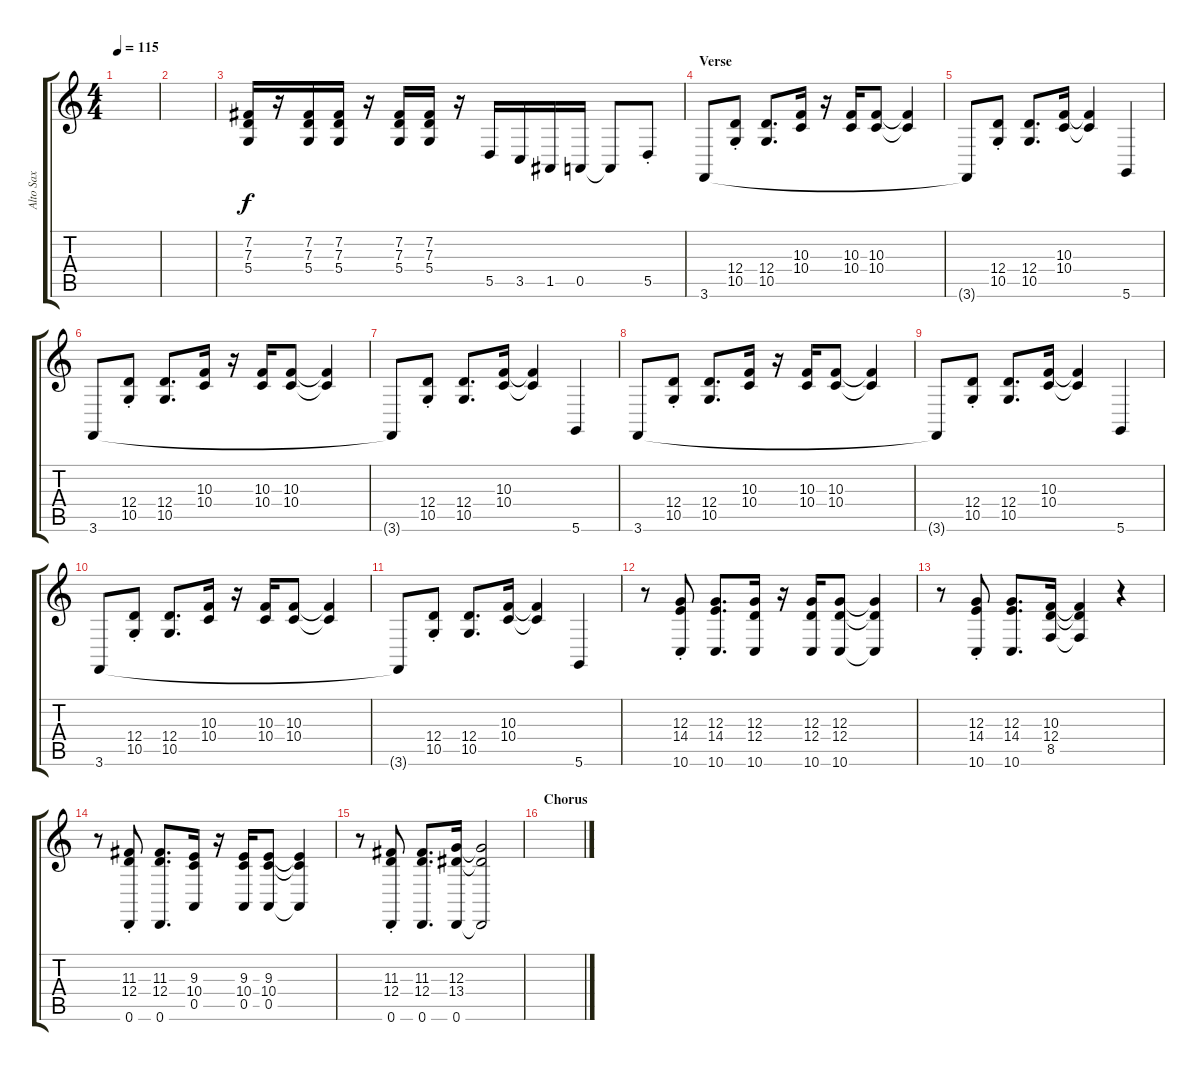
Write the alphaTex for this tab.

\track ("Alto Sax" "Alto Sax") {instrument altosax}
\staff {score tabs}
\tuning (E4 B3 G3 D3 A2 D2) {hide}
\ts (4 4)
\tempo 115
\clef g2
\ks c
|
|
(7.2 7.3 5.4).16 r.16 (7.2 7.3 5.4).16 (7.2 7.3 5.4).16 r.16 (7.2 7.3 5.4).16 (7.2 7.3 5.4).16 r.16 5.5.16 3.5.16 1.5.16 0.5.16 0.5{t}.8 5.5{st}.8 |
\section ("" "Verse")
3.6.8 (12.4{st} 10.5{st}).8 (12.4 10.5).8{d} (10.3 10.4).16 r.16 (10.3 10.4).16 (10.3 10.4).8 (10.3{t} 10.4{t}).4 |
3.6{t}.8 (12.4{st} 10.5{st}).8 (12.4 10.5).8{d} (10.3 10.4).16 (10.3{t} 10.4{t}).4 5.6.4 |
3.6.8 (12.4{st} 10.5{st}).8 (12.4 10.5).8{d} (10.3 10.4).16 r.16 (10.3 10.4).16 (10.3 10.4).8 (10.3{t} 10.4{t}).4 |
3.6{t}.8 (12.4{st} 10.5{st}).8 (12.4 10.5).8{d} (10.3 10.4).16 (10.3{t} 10.4{t}).4 5.6.4 |
3.6.8 (12.4{st} 10.5{st}).8 (12.4 10.5).8{d} (10.3 10.4).16 r.16 (10.3 10.4).16 (10.3 10.4).8 (10.3{t} 10.4{t}).4 |
3.6{t}.8 (12.4{st} 10.5{st}).8 (12.4 10.5).8{d} (10.3 10.4).16 (10.3{t} 10.4{t}).4 5.6.4 |
3.6.8 (12.4{st} 10.5{st}).8 (12.4 10.5).8{d} (10.3 10.4).16 r.16 (10.3 10.4).16 (10.3 10.4).8 (10.3{t} 10.4{t}).4 |
3.6{t}.8 (12.4{st} 10.5{st}).8 (12.4 10.5).8{d} (10.3 10.4).16 (10.3{t} 10.4{t}).4 5.6.4 |
r.8 (12.3 14.4 10.6{st}).8 (12.3 14.4 10.6).8{d} (12.3 12.4 10.6).16 r.16 (12.3 12.4 10.6).16 (12.3 12.4 10.6).8 (12.3{t} 12.4{t} 10.6{t}).4 |
r.8 (12.3 14.4 10.6{st}).8 (12.3 14.4 10.6).8{d} (10.3 12.4 8.5).16 (10.3{t} 12.4{t} 8.5{t}).4 r.4 |
r.8 (11.3 12.4 0.6{st}).8 (11.3 12.4 0.6).8{d} (9.3 10.4 0.5).16 r.16 (9.3 10.4 0.5).16 (9.3 10.4 0.5).8 (9.3{t} 10.4{t} 0.5{t}).4 |
r.8 (11.3 12.4 0.6{st}).8 (11.3 12.4 0.6).8{d} (12.3 13.4 0.6).16 (12.3{t} 13.4{t} 0.6{t}).2 |
\section ("" "Chorus")
